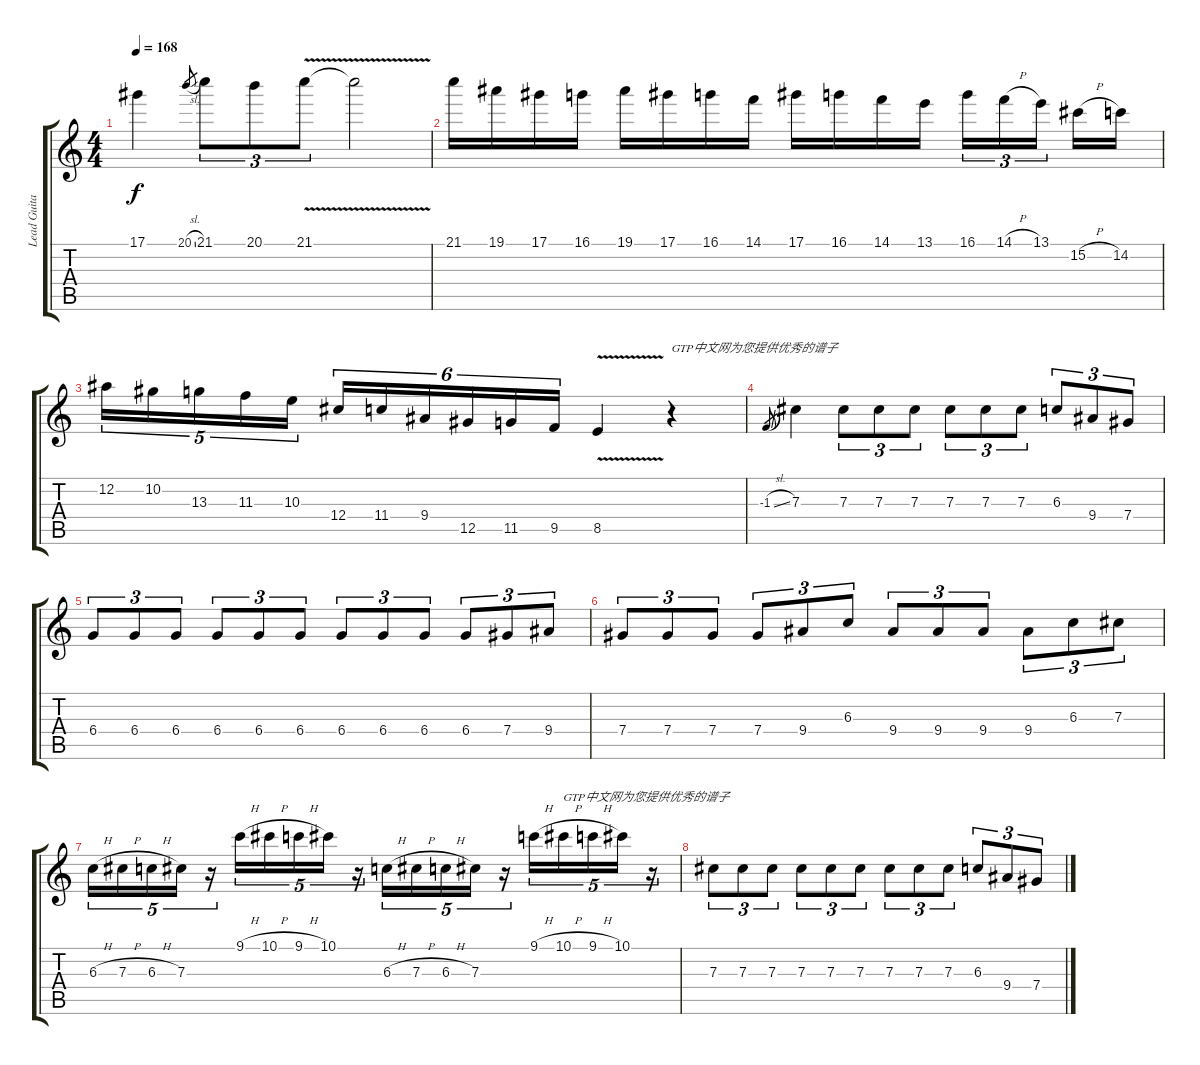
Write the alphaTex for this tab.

\track ("Lead Guitar" "Lead Guita") {instrument distortionguitar}
\staff {score tabs}
\tuning (Eb4 Bb3 Gb3 Db3 Ab2 Eb2) {hide}
\ts (4 4)
\tempo 168
\clef g2
\ks c
17.1{t}.4{dy f} 20.1{sl}.8{gr} 21.1.8{tu (3 2)} 20.1.8{tu (3 2)} 21.1{v}.8{tu (3 2)} 21.1{t}.2 |
21.1.16 19.1.16 17.1.16 16.1.16 19.1.16 17.1.16 16.1.16 14.1.16 17.1.16 16.1.16 14.1.16 13.1.16 16.1.16{tu (3 2)} 14.1{h}.16{tu (3 2)} 13.1.16{tu (3 2)} 15.2{h}.16 14.2.16 |
12.2.16{tu (5 4)} 10.2.16{tu (5 4)} 13.3.16{tu (5 4)} 11.3.16{tu (5 4)} 10.3.16{tu (5 4)} 12.4.16{tu (6 4)} 11.4.16{tu (6 4)} 9.4.16{tu (6 4)} 12.5.16{tu (6 4)} 11.5.16{tu (6 4)} 9.5.16{tu (6 4)} 8.5{v}.4 r.4{txt "GTP中文网为您提供优秀的谱子"} |
-1.3{sl}.8{gr} 7.3.4 7.3.8{tu (3 2)} 7.3.8{tu (3 2)} 7.3.8{tu (3 2)} 7.3.8{tu (3 2)} 7.3.8{tu (3 2)} 7.3.8{tu (3 2)} 6.3.8{tu (3 2)} 9.4.8{tu (3 2)} 7.4.8{tu (3 2)} |
6.4.8{tu (3 2)} 6.4.8{tu (3 2)} 6.4.8{tu (3 2)} 6.4.8{tu (3 2)} 6.4.8{tu (3 2)} 6.4.8{tu (3 2)} 6.4.8{tu (3 2)} 6.4.8{tu (3 2)} 6.4.8{tu (3 2)} 6.4.8{tu (3 2)} 7.4.8{tu (3 2)} 9.4.8{tu (3 2)} |
7.4.8{tu (3 2)} 7.4.8{tu (3 2)} 7.4.8{tu (3 2)} 7.4.8{tu (3 2)} 9.4.8{tu (3 2)} 6.3.8{tu (3 2)} 9.4.8{tu (3 2)} 9.4.8{tu (3 2)} 9.4.8{tu (3 2)} 9.4.8{tu (3 2)} 6.3.8{tu (3 2)} 7.3.8{tu (3 2)} |
6.3{h}.16{tu (5 4)} 7.3{h}.16{tu (5 4)} 6.3{h}.16{tu (5 4)} 7.3.16{tu (5 4)} r.16{tu (5 4)} 9.1{h}.16{tu (5 4)} 10.1{h}.16{tu (5 4)} 9.1{h}.16{tu (5 4)} 10.1.16{tu (5 4)} r.16{tu (5 4)} 6.3{h}.16{tu (5 4)} 7.3{h}.16{tu (5 4)} 6.3{h}.16{tu (5 4)} 7.3.16{tu (5 4)} r.16{tu (5 4)} 9.1{h}.16{tu (5 4)} 10.1{h}.16{tu (5 4) txt "GTP中文网为您提供优秀的谱子"} 9.1{h}.16{tu (5 4)} 10.1.16{tu (5 4)} r.16{tu (5 4)} |
7.3.8{tu (3 2)} 7.3.8{tu (3 2)} 7.3.8{tu (3 2)} 7.3.8{tu (3 2)} 7.3.8{tu (3 2)} 7.3.8{tu (3 2)} 7.3.8{tu (3 2)} 7.3.8{tu (3 2)} 7.3.8{tu (3 2)} 6.3.8{tu (3 2)} 9.4.8{tu (3 2)} 7.4.8{tu (3 2)}
